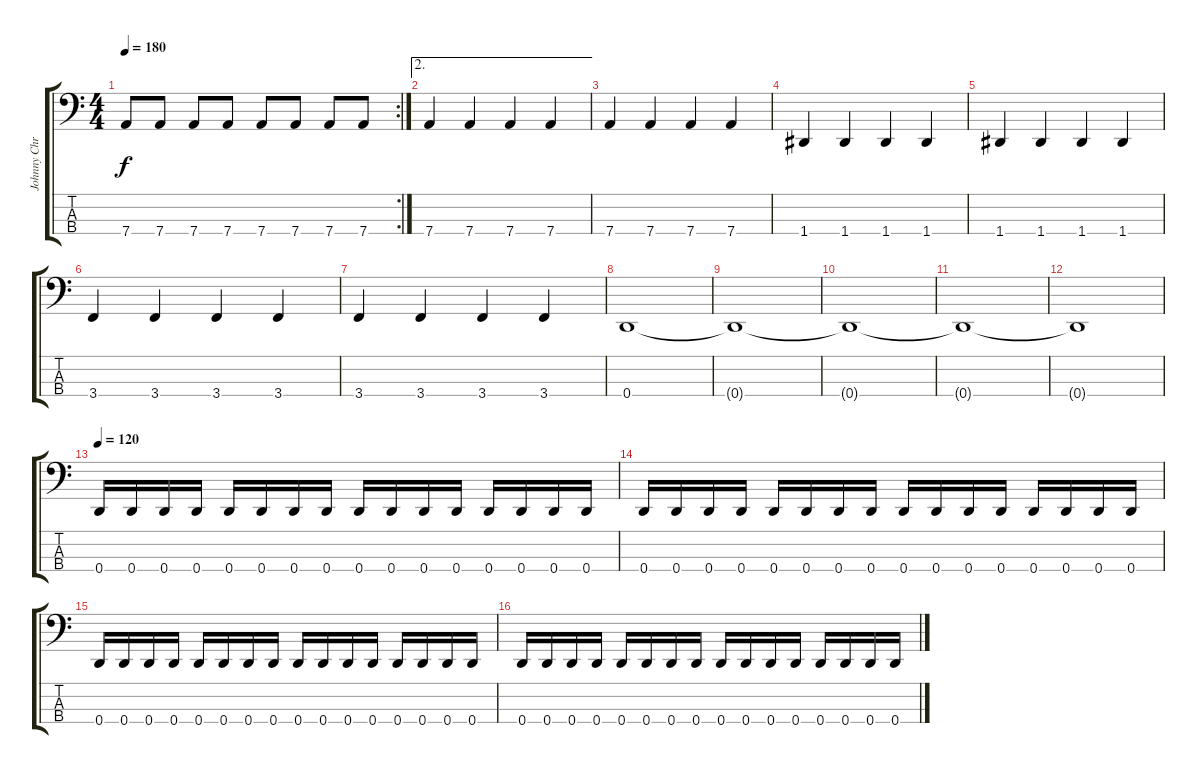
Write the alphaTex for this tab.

\track ("Johnny Christ" "Johnny Chr") {instrument electricbasspick}
\staff {score tabs}
\tuning (G2 D2 A1 D1) {hide}
\rc 2
\ts (4 4)
\tempo 180
\clef f4
\ks c
7.4.8{dy f} 7.4.8 7.4.8 7.4.8 7.4.8 7.4.8 7.4.8 7.4.8 |
\ae 2
7.4.4 7.4.4 7.4.4 7.4.4 |
7.4.4 7.4.4 7.4.4 7.4.4 |
1.4.4 1.4.4 1.4.4 1.4.4 |
1.4.4 1.4.4 1.4.4 1.4.4 |
3.4.4 3.4.4 3.4.4 3.4.4 |
3.4.4 3.4.4 3.4.4 3.4.4 |
0.4.1 |
0.4{t}.1 |
0.4{t}.1 |
0.4{t}.1 |
0.4{t}.1 |
\tempo 120
0.4.16 0.4.16 0.4.16 0.4.16 0.4.16 0.4.16 0.4.16 0.4.16 0.4.16 0.4.16 0.4.16 0.4.16 0.4.16 0.4.16 0.4.16 0.4.16 |
0.4.16 0.4.16 0.4.16 0.4.16 0.4.16 0.4.16 0.4.16 0.4.16 0.4.16 0.4.16 0.4.16 0.4.16 0.4.16 0.4.16 0.4.16 0.4.16 |
0.4.16 0.4.16 0.4.16 0.4.16 0.4.16 0.4.16 0.4.16 0.4.16 0.4.16 0.4.16 0.4.16 0.4.16 0.4.16 0.4.16 0.4.16 0.4.16 |
0.4.16 0.4.16 0.4.16 0.4.16 0.4.16 0.4.16 0.4.16 0.4.16 0.4.16 0.4.16 0.4.16 0.4.16 0.4.16 0.4.16 0.4.16 0.4.16
